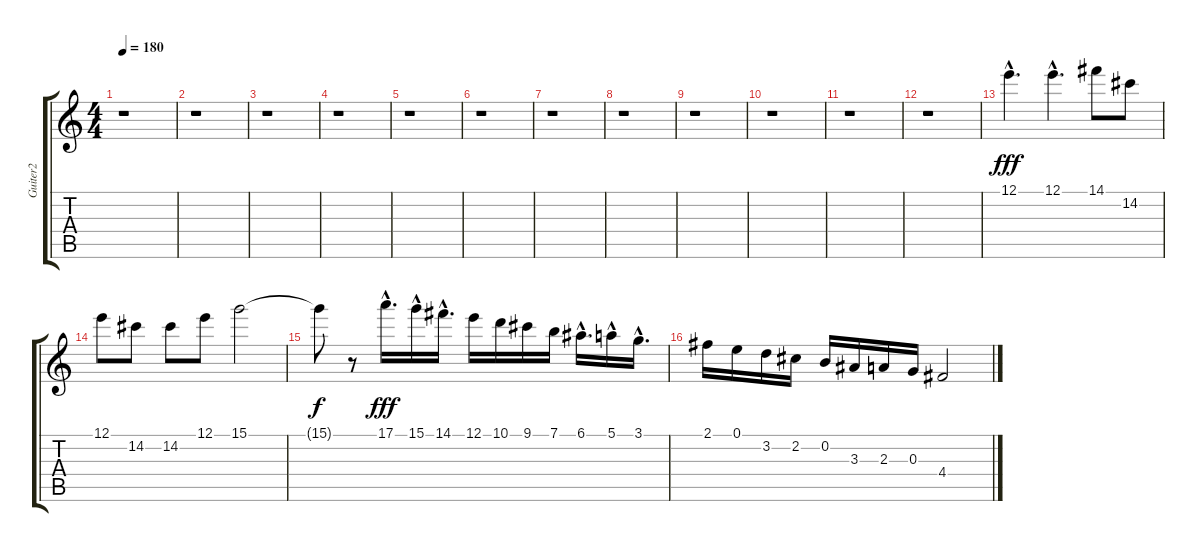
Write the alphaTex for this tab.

\track ("Guiter2" "Guiter2") {instrument distortionguitar}
\staff {score tabs}
\tuning (E4 B3 G3 D3 A2 E2) {hide}
\ts (4 4)
\tempo 180
\clef g2
\ks c
r.1{dy f} |
r.1 |
r.1 |
r.1 |
r.1 |
r.1 |
r.1 |
r.1 |
r.1 |
r.1 |
r.1 |
r.1 |
12.1{hac}.4{d dy fff balance 0} 12.1{hac}.4{d} 14.1.8 14.2.8 |
12.1.8 14.2.8 14.2.8 12.1.8 15.1.2 |
15.1{t}.8{dy f} r.8 17.1{hac}.16{d dy fff} 15.1{hac}.16 14.1{hac}.16{d} 12.1.16 10.1.16 9.1.16 7.1.16 6.1{hac}.16{d} 5.1{hac}.16 3.1{hac}.16{d} |
2.1.16 0.1.16 3.2.16 2.2.16 0.2.16 3.3.16 2.3.16 0.3.16 4.4.2
